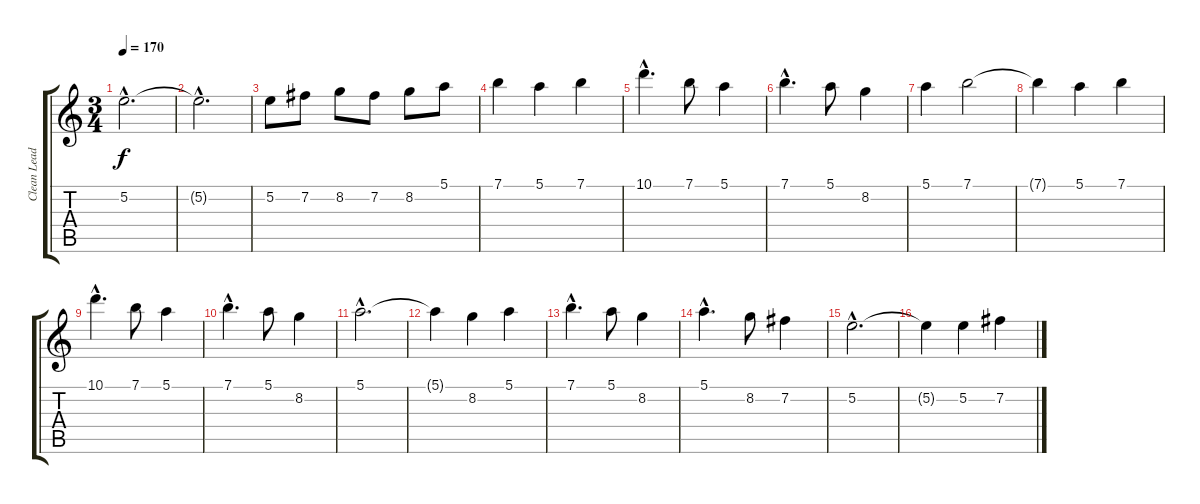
\track ("Clean Lead" "Clean Lead") {instrument electricguitarclean}
\staff {score tabs}
\tuning (E4 B3 G3 D3 A2 E2) {hide}
\ts (3 4)
\tempo 170
\clef g2
\ks c
5.2{hac t}.2{d dy f} |
5.2{hac t}.2{d} |
5.2.8 7.2.8 8.2.8 7.2.8 8.2.8 5.1.8 |
7.1.4 5.1.4 7.1.4 |
10.1{hac}.4{d} 7.1.8 5.1.4 |
7.1{hac}.4{d} 5.1.8 8.2.4 |
5.1.4 7.1.2 |
7.1{t}.4 5.1.4 7.1.4 |
10.1{hac}.4{d} 7.1.8 5.1.4 |
7.1{hac}.4{d} 5.1.8 8.2.4 |
5.1{hac}.2{d} |
5.1{t}.4 8.2.4 5.1.4 |
7.1{hac}.4{d} 5.1.8 8.2.4 |
5.1{hac}.4{d} 8.2.8 7.2.4 |
5.2{hac}.2{d} |
5.2{t}.4 5.2.4 7.2.4
